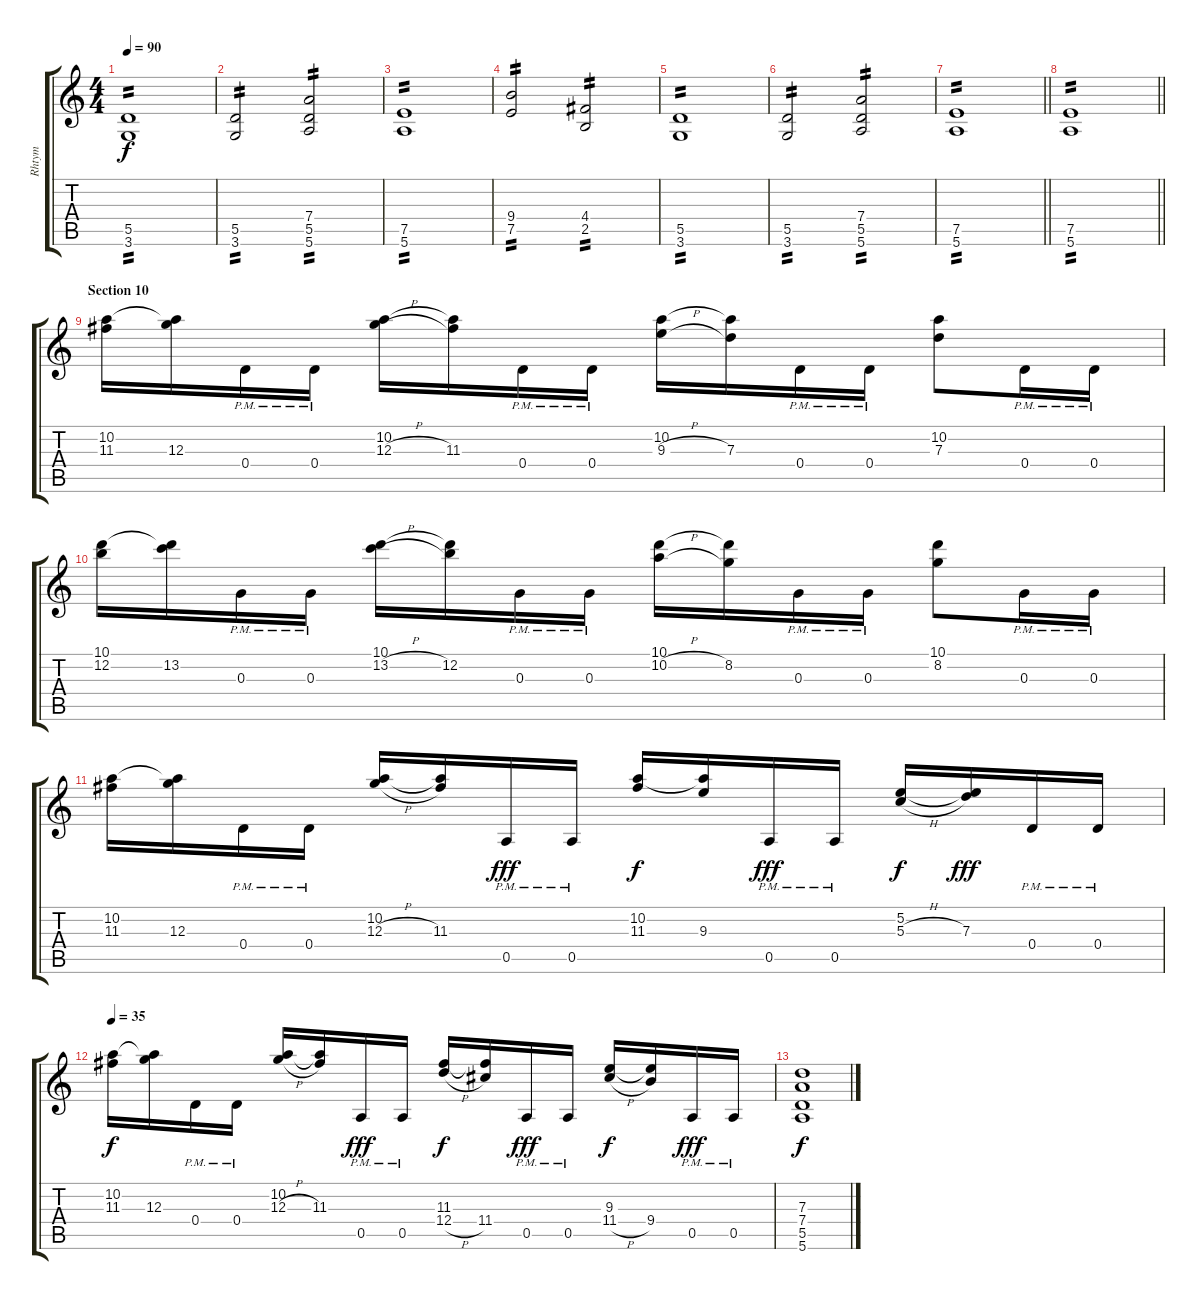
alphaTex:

\track ("Rhtym" "Rhtym") {instrument distortionguitar}
\staff {score tabs}
\tuning (E4 B3 G3 D3 A2 E2) {hide}
\ts (4 4)
\tempo 90
\clef g2
\ks c
(5.5 3.6).1{tp 2 dy f} |
(5.5 3.6).2{tp 2} (7.4 5.5 5.6).2{tp 2} |
(7.5 5.6).1{tp 2} |
(9.4 7.5).2{tp 2} (4.4 2.5).2{tp 2} |
(5.5 3.6).1{tp 2} |
(5.5 3.6).2{tp 2} (7.4 5.5 5.6).2{tp 2} |
\barLineRight lightlight
(7.5 5.6).1{tp 2} |
\barLineRight lightlight
(7.5 5.6).1{tp 2} |
\section ("" "Section 10")
(10.2 11.3).16 (10.2{t} 12.3).16 0.4{pm}.16 0.4{pm}.16 (10.2 12.3{h}).16 (10.2{t} 11.3).16 0.4{pm}.16 0.4{pm}.16 (10.2 9.3{h}).16 (10.2{t} 7.3).16 0.4{pm}.16 0.4{pm}.16 (10.2 7.3).8 0.4{pm}.16 0.4{pm}.16 |
(10.1 12.2).16 (10.1{t} 13.2).16 0.3{pm}.16 0.3{pm}.16 (10.1 13.2{h}).16 (10.1{t} 12.2).16 0.3{pm}.16 0.3{pm}.16 (10.1 10.2{h}).16 (10.1{t} 8.2).16 0.3{pm}.16 0.3{pm}.16 (10.1 8.2).8 0.3{pm}.16 0.3{pm}.16 |
(10.2 11.3).16 (10.2{t} 12.3).16 0.4{pm}.16 0.4{pm}.16 (10.2 12.3{h}).16 (10.2{t} 11.3).16 0.5{pm}.16{dy fff} 0.5{pm}.16 (10.2 11.3).16{dy f} (10.2{t} 9.3).16 0.5{pm}.16{dy fff} 0.5{pm}.16 (5.2 5.3{h}).16{dy f} (5.2{t} 7.3).16{dy fff} 0.4{pm}.16 0.4{pm}.16 |
\tempo 35
(10.2 11.3).16{dy f} (10.2{t} 12.3).16 0.4{pm}.16 0.4{pm}.16 (10.2 12.3{h}).16 (10.2{t} 11.3).16 0.5{pm}.16{dy fff} 0.5{pm}.16 (11.3 12.4{h}).16{dy f} (11.3{t} 11.4).16 0.5{pm}.16{dy fff} 0.5{pm}.16 (9.3 11.4{h}).16{dy f} (9.3{t} 9.4).16 0.5{pm}.16{dy fff} 0.5{pm}.16 |
(7.3 7.4 5.5 5.6).1{dy f}
